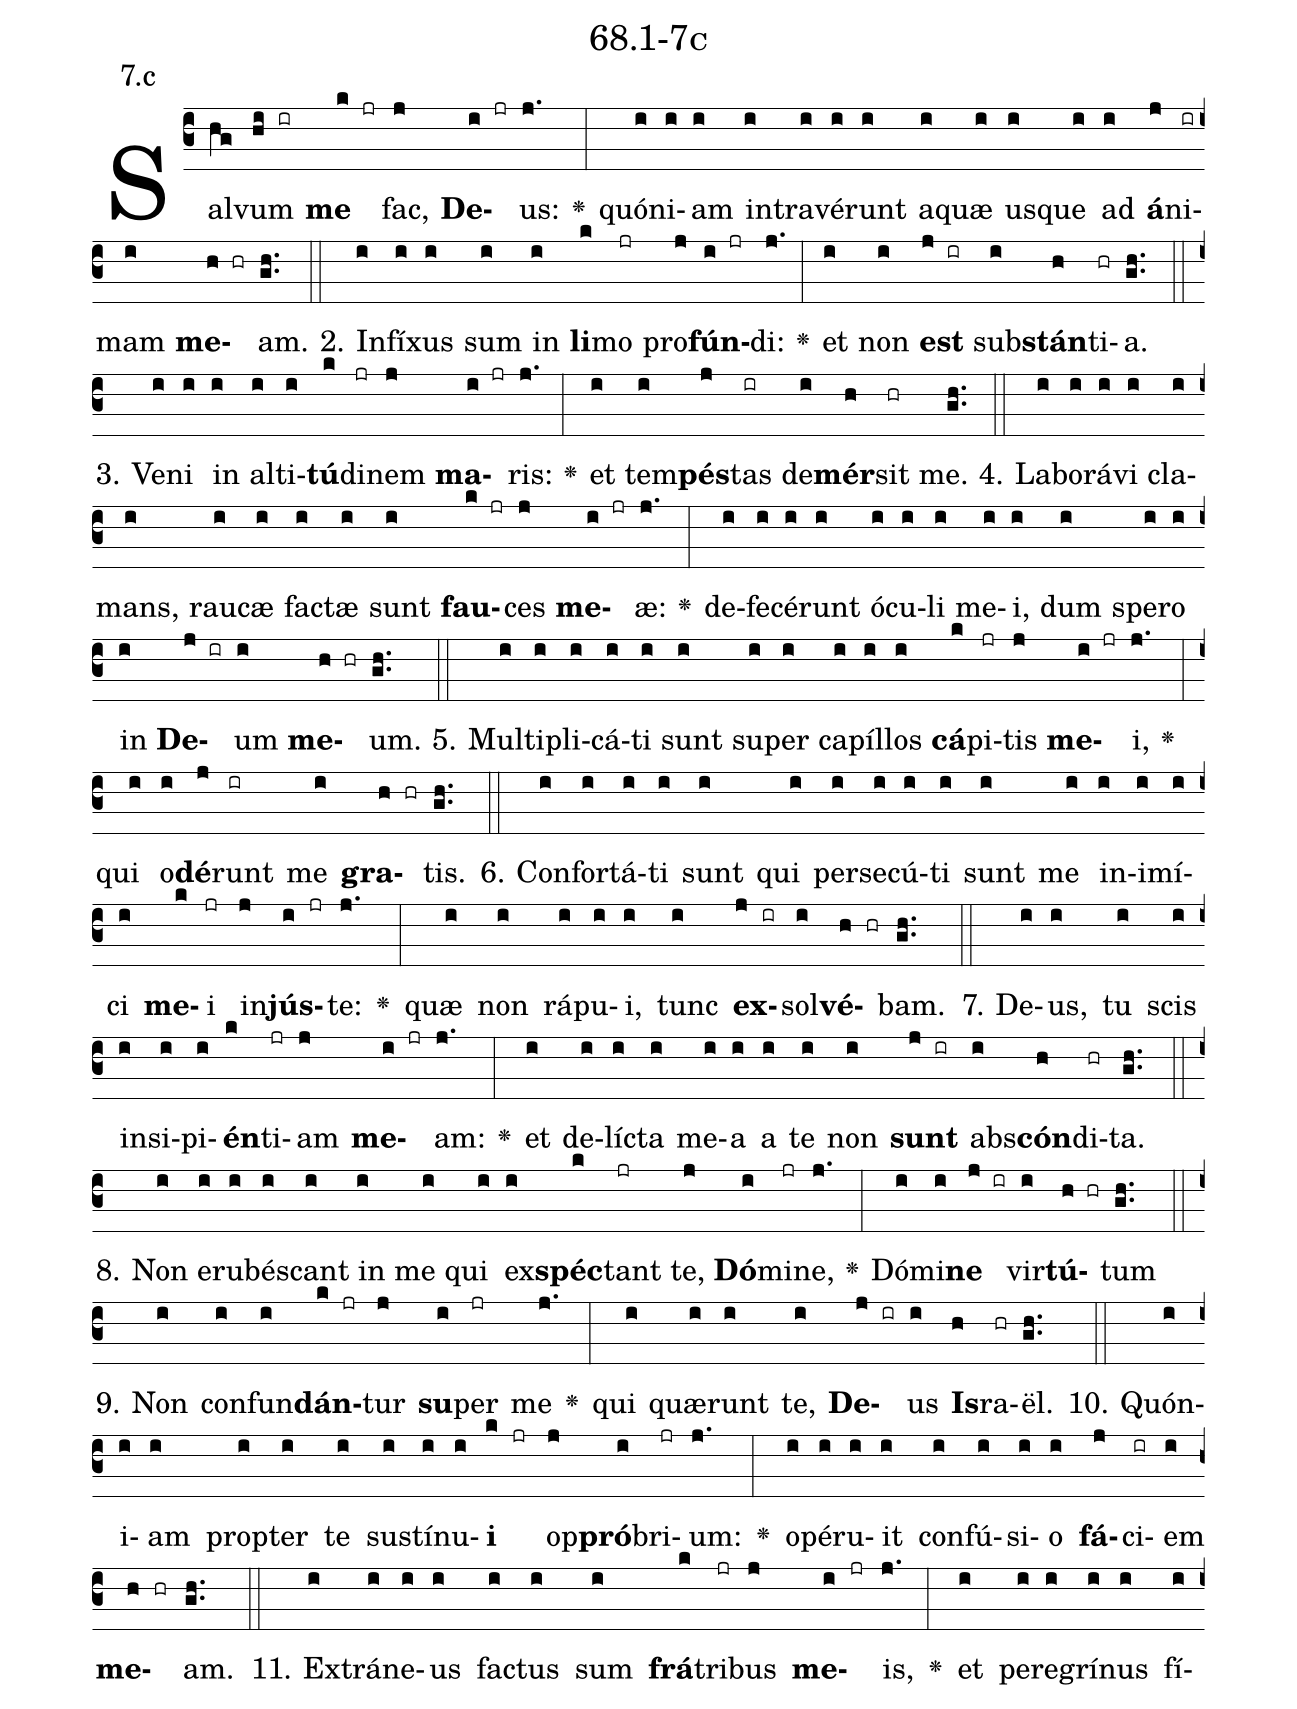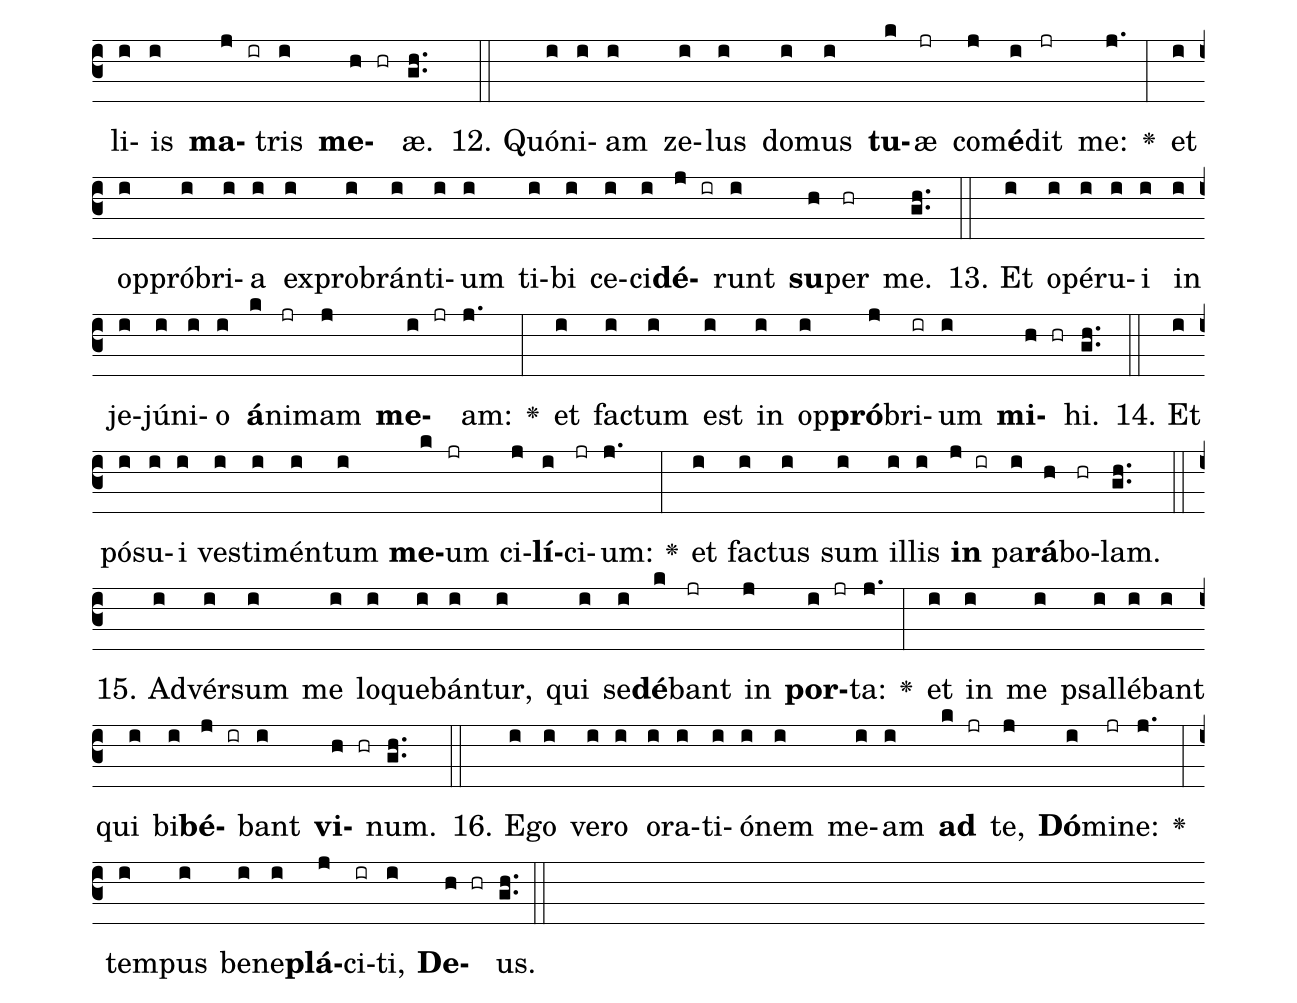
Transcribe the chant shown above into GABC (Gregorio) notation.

name: 68.1-7c;
annotation: 7.c;
%%
(c3)Sal(hg)vum(hi ir) <b>me</b>(k jr) fac,(j) <b>De</b>(i jr)us:(j.) <v>\greheightstar</v>(:) quón(i)i(i)am(i) in(i)tra(i)vé(i)runt(i) a(i)quæ(i) us(i)que(i) ad(i) <b>á</b>(j)ni(ir)mam(i) <b>me</b>(h hr)am.(gh..) (::)
2. In(i)fí(i)xus(i) sum(i) in(i) <b>li</b>(k)mo(jr) pro(j)<b>fún</b>(i jr)di:(j.) <v>\greheightstar</v>(:) et(i) non(i) <b>est</b>(j ir) sub(i)<b>stán</b>(h)ti(hr)a.(gh..) (::)
3. Ve(i)ni(i) in(i) al(i)ti(i)<b>tú</b>(k)di(jr)nem(j) <b>ma</b>(i jr)ris:(j.) <v>\greheightstar</v>(:) et(i) tem(i)<b>pés</b>(j)tas(ir) de(i)<b>mér</b>(h)sit(hr) me.(gh..) (::)
4. La(i)bo(i)rá(i)vi(i) cla(i)mans,(i) rau(i)cæ(i) fac(i)tæ(i) sunt(i) <b>fau</b>(k jr)ces(j) <b>me</b>(i jr)æ:(j.) <v>\greheightstar</v>(:) de(i)fe(i)cé(i)runt(i) ó(i)cu(i)li(i) me(i)i,(i) dum(i) spe(i)ro(i) in(i) <b>De</b>(j ir)um(i) <b>me</b>(h hr)um.(gh..) (::)
5. Mul(i)ti(i)pli(i)cá(i)ti(i) sunt(i) su(i)per(i) ca(i)píl(i)los(i) <b>cá</b>(k)pi(jr)tis(j) <b>me</b>(i jr)i,(j.) <v>\greheightstar</v>(:) qui(i) o(i)<b>dé</b>(j)runt(ir) me(i) <b>gra</b>(h hr)tis.(gh..) (::)
6. Con(i)for(i)tá(i)ti(i) sunt(i) qui(i) per(i)se(i)cú(i)ti(i) sunt(i) me(i) in(i)i(i)mí(i)ci(i) <b>me</b>(k)i(jr) in(j)<b>jús</b>(i jr)te:(j.) <v>\greheightstar</v>(:) quæ(i) non(i) rá(i)pu(i)i,(i) tunc(i) <b>ex</b>(j ir)sol(i)<b>vé</b>(h hr)bam.(gh..) (::)
7. De(i)us,(i) tu(i) scis(i) in(i)si(i)pi(i)<b>én</b>(k)ti(jr)am(j) <b>me</b>(i jr)am:(j.) <v>\greheightstar</v>(:) et(i) de(i)líc(i)ta(i) me(i)a(i) a(i) te(i) non(i) <b>sunt</b>(j ir) abs(i)<b>cón</b>(h)di(hr)ta.(gh..) (::)
8. Non(i) e(i)ru(i)bés(i)cant(i) in(i) me(i) qui(i) ex(i)<b>spéc</b>(k)tant(jr) te,(j) <b>Dó</b>(i)mi(jr)ne,(j.) <v>\greheightstar</v>(:) Dó(i)mi(i)<b>ne</b>(j ir) vir(i)<b>tú</b>(h hr)tum(gh..) (::)
9. Non(i) con(i)fun(i)<b>dán</b>(k jr)tur(j) <b>su</b>(i)per(jr) me(j.) <v>\greheightstar</v>(:) qui(i) quæ(i)runt(i) te,(i) <b>De</b>(j ir)us(i) <b>Is</b>(h)ra(hr)ël.(gh..) (::)
10. Quón(i)i(i)am(i) prop(i)ter(i) te(i) sus(i)tí(i)nu(i)<b>i</b>(k jr) op(j)<b>pró</b>(i)bri(jr)um:(j.) <v>\greheightstar</v>(:) o(i)pé(i)ru(i)it(i) con(i)fú(i)si(i)o(i) <b>fá</b>(j)ci(ir)em(i) <b>me</b>(h hr)am.(gh..) (::)
11. Ex(i)trá(i)ne(i)us(i) fac(i)tus(i) sum(i) <b>frá</b>(k)tri(jr)bus(j) <b>me</b>(i jr)is,(j.) <v>\greheightstar</v>(:) et(i) per(i)e(i)grí(i)nus(i) fí(i)li(i)is(i) <b>ma</b>(j ir)tris(i) <b>me</b>(h hr)æ.(gh..) (::)
12. Quón(i)i(i)am(i) ze(i)lus(i) do(i)mus(i) <b>tu</b>(k)æ(jr) com(j)<b>é</b>(i)dit(jr) me:(j.) <v>\greheightstar</v>(:) et(i) op(i)pró(i)bri(i)a(i) ex(i)pro(i)brán(i)ti(i)um(i) ti(i)bi(i) ce(i)ci(i)<b>dé</b>(j ir)runt(i) <b>su</b>(h)per(hr) me.(gh..) (::)
13. Et(i) o(i)pé(i)ru(i)i(i) in(i) je(i)jú(i)ni(i)o(i) <b>á</b>(k)ni(jr)mam(j) <b>me</b>(i jr)am:(j.) <v>\greheightstar</v>(:) et(i) fac(i)tum(i) est(i) in(i) op(i)<b>pró</b>(j)bri(ir)um(i) <b>mi</b>(h hr)hi.(gh..) (::)
14. Et(i) pó(i)su(i)i(i) ves(i)ti(i)mén(i)tum(i) <b>me</b>(k)um(jr) ci(j)<b>lí</b>(i)ci(jr)um:(j.) <v>\greheightstar</v>(:) et(i) fac(i)tus(i) sum(i) il(i)lis(i) <b>in</b>(j ir) pa(i)<b>rá</b>(h)bo(hr)lam.(gh..) (::)
15. Ad(i)vér(i)sum(i) me(i) lo(i)que(i)bán(i)tur,(i) qui(i) se(i)<b>dé</b>(k)bant(jr) in(j) <b>por</b>(i jr)ta:(j.) <v>\greheightstar</v>(:) et(i) in(i) me(i) psal(i)lé(i)bant(i) qui(i) bi(i)<b>bé</b>(j ir)bant(i) <b>vi</b>(h hr)num.(gh..) (::)
16. E(i)go(i) ve(i)ro(i) o(i)ra(i)ti(i)ó(i)nem(i) me(i)am(i) <b>ad</b>(k jr) te,(j) <b>Dó</b>(i)mi(jr)ne:(j.) <v>\greheightstar</v>(:) tem(i)pus(i) be(i)ne(i)<b>plá</b>(j)ci(ir)ti,(i) <b>De</b>(h hr)us.(gh..) (::)
